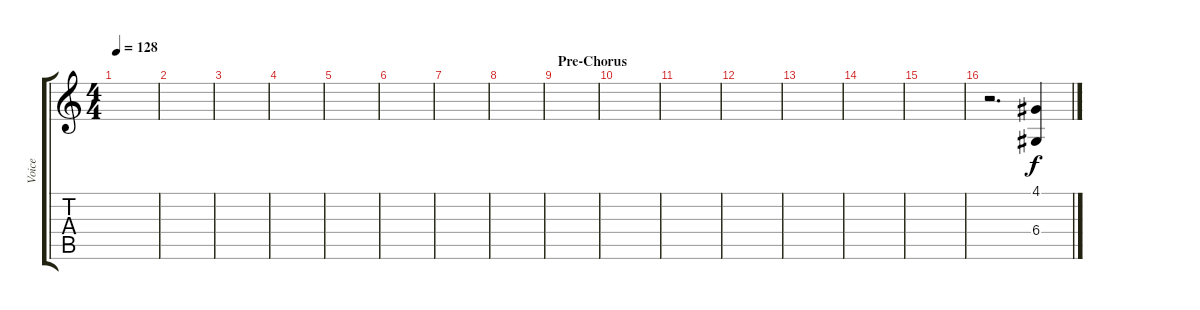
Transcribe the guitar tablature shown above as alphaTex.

\track ("Voice" "Voice") {instrument choiraahs}
\staff {score tabs}
\tuning (E4 B3 G3 D3 A2 E2) {hide}
\ts (4 4)
\tempo 128
\clef g2
\ks c
|
|
|
|
|
|
|
|
\section ("" "Pre-Chorus")
|
|
|
|
|
|
|
r.2{d} (4.1 6.4).4
